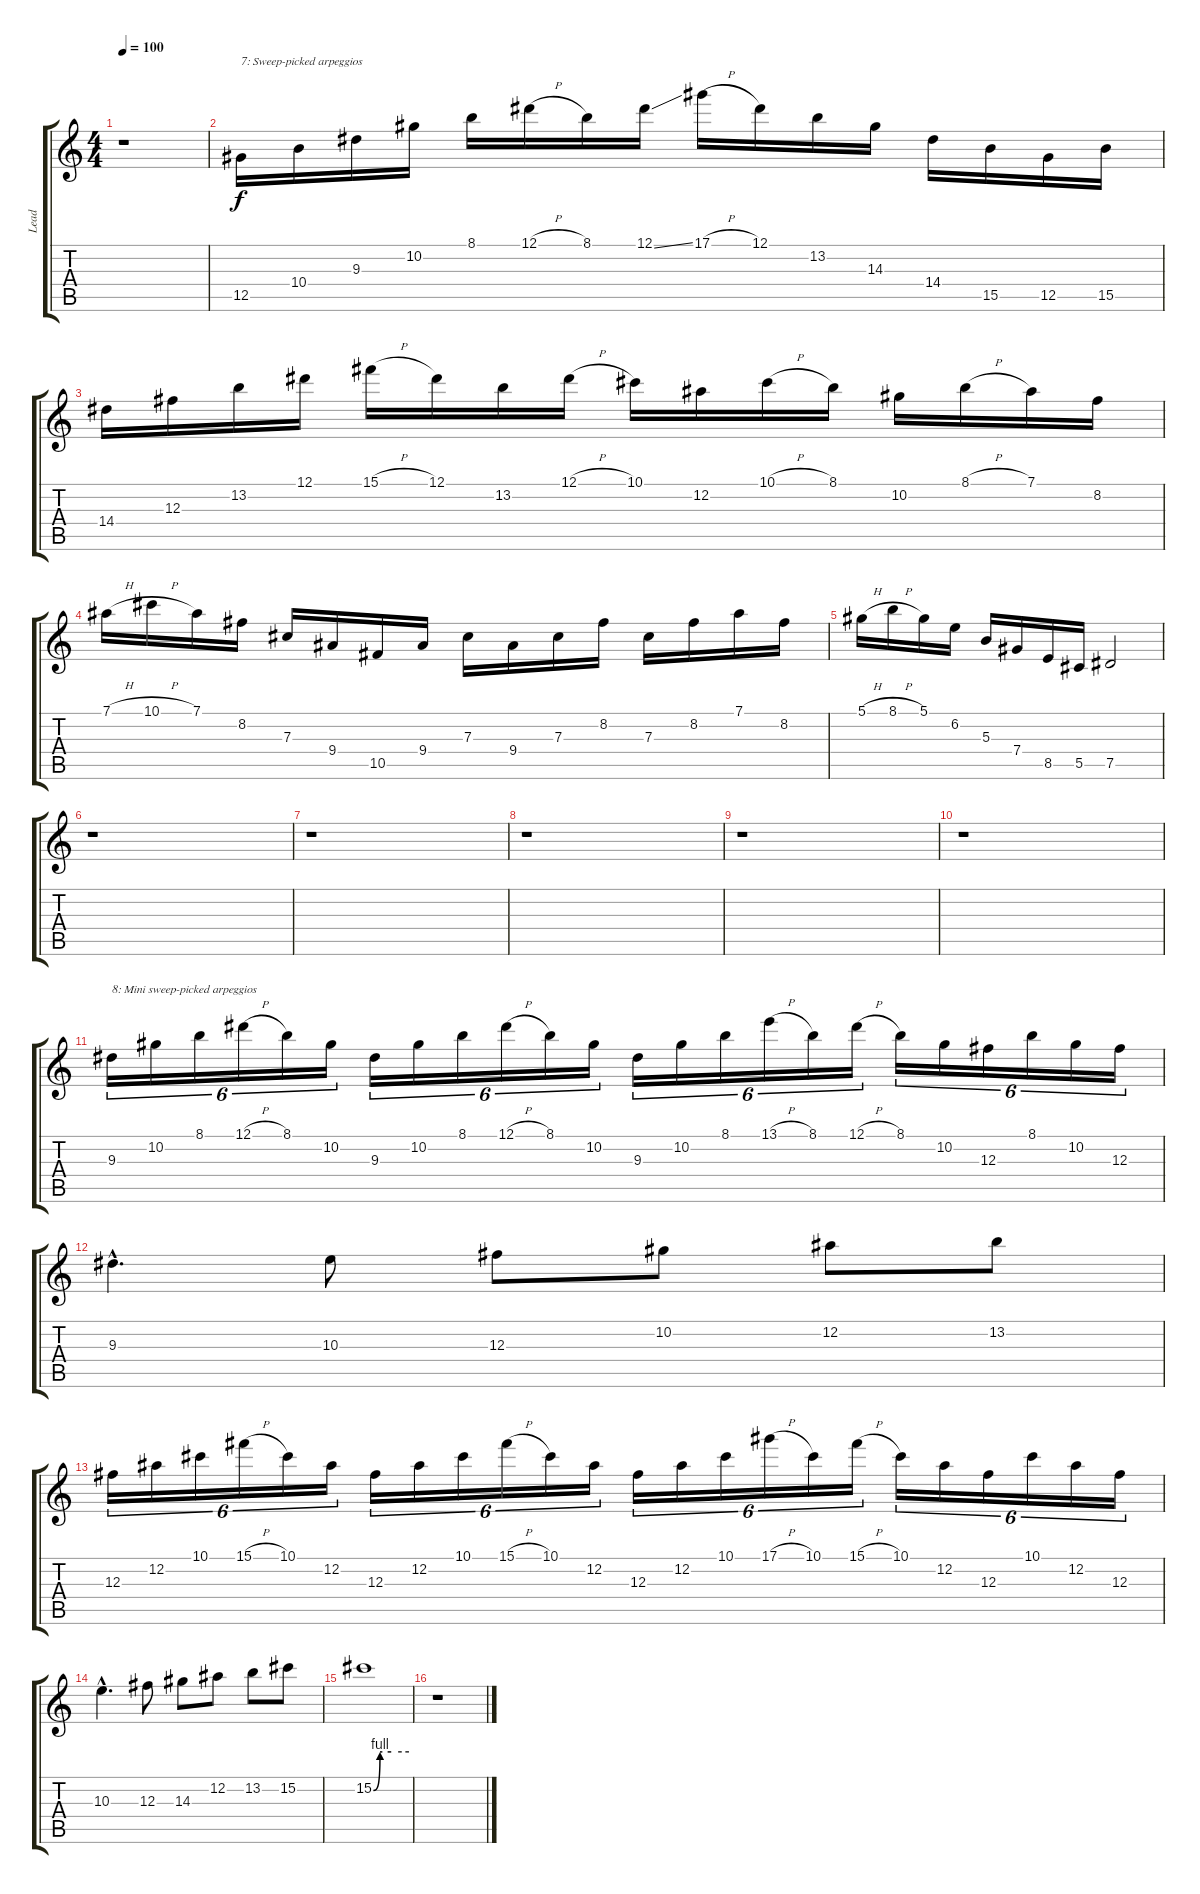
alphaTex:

\track ("Lead" "Lead") {instrument overdrivenguitar}
\staff {score tabs}
\tuning (Eb4 Bb3 Gb3 Db3 Ab2 Eb2) {hide}
\ts (4 4)
\tempo 100
\clef g2
\ks c
r.1{dy f} |
12.5.16{txt "7: Sweep-picked arpeggios"} 10.4.16 9.3.16 10.2.16 8.1.16 12.1{h}.16 8.1.16 12.1{ss}.16 17.1{h}.16 12.1.16 13.2.16 14.3.16 14.4.16 15.5.16 12.5.16 15.5.16 |
14.4.16 12.3.16 13.2.16 12.1.16 15.1{h}.16 12.1.16 13.2.16 12.1{h}.16 10.1.16 12.2.16 10.1{h}.16 8.1.16 10.2.16 8.1{h}.16 7.1.16 8.2.16 |
7.1{h}.16 10.1{h}.16 7.1.16 8.2.16 7.3.16 9.4.16 10.5.16 9.4.16 7.3.16 9.4.16 7.3.16 8.2.16 7.3.16 8.2.16 7.1.16 8.2.16 |
5.1{h}.16 8.1{h}.16 5.1.16 6.2.16 5.3.16 7.4.16 8.5.16 5.5.16 7.5.2 |
r.1 |
r.1 |
r.1 |
r.1 |
r.1 |
9.3.16{tu (6 4) txt "8: Mini sweep-picked arpeggios"} 10.2.16{tu (6 4)} 8.1.16{tu (6 4)} 12.1{h}.16{tu (6 4)} 8.1.16{tu (6 4)} 10.2.16{tu (6 4)} 9.3.16{tu (6 4)} 10.2.16{tu (6 4)} 8.1.16{tu (6 4)} 12.1{h}.16{tu (6 4)} 8.1.16{tu (6 4)} 10.2.16{tu (6 4)} 9.3.16{tu (6 4)} 10.2.16{tu (6 4)} 8.1.16{tu (6 4)} 13.1{h}.16{tu (6 4)} 8.1.16{tu (6 4)} 12.1{h}.16{tu (6 4)} 8.1.16{tu (6 4)} 10.2.16{tu (6 4)} 12.3.16{tu (6 4)} 8.1.16{tu (6 4)} 10.2.16{tu (6 4)} 12.3.16{tu (6 4)} |
9.3{hac}.4{d} 10.3.8 12.3.8 10.2.8 12.2.8 13.2.8 |
12.3.16{tu (6 4)} 12.2.16{tu (6 4)} 10.1.16{tu (6 4)} 15.1{h}.16{tu (6 4)} 10.1.16{tu (6 4)} 12.2.16{tu (6 4)} 12.3.16{tu (6 4)} 12.2.16{tu (6 4)} 10.1.16{tu (6 4)} 15.1{h}.16{tu (6 4)} 10.1.16{tu (6 4)} 12.2.16{tu (6 4)} 12.3.16{tu (6 4)} 12.2.16{tu (6 4)} 10.1.16{tu (6 4)} 17.1{h}.16{tu (6 4)} 10.1.16{tu (6 4)} 15.1{h}.16{tu (6 4)} 10.1.16{tu (6 4)} 12.2.16{tu (6 4)} 12.3.16{tu (6 4)} 10.1.16{tu (6 4)} 12.2.16{tu (6 4)} 12.3.16{tu (6 4)} |
10.3{hac}.4{d} 12.3.8 14.3.8 12.2.8 13.2.8 15.2.8 |
15.2{be (custom 0 0 11 4 15 4 30 4 60 4)}.1 |
r.1
